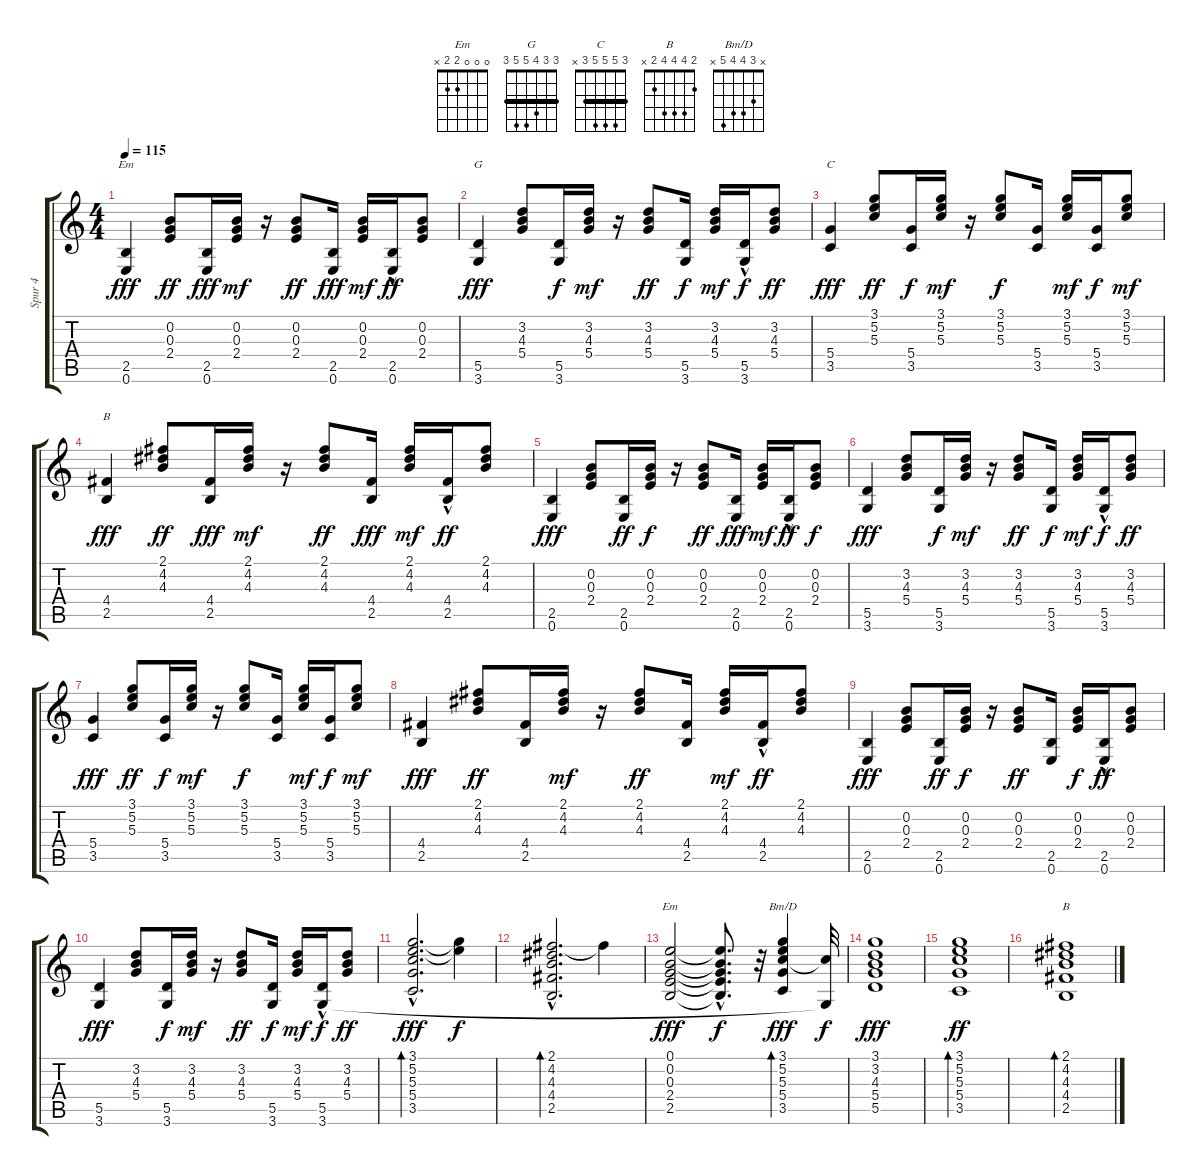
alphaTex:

\track ("Spur 4" "Spur 4") {instrument acousticguitarsteel}
\staff {score tabs}
\tuning (E4 B3 G3 D3 A2 E2) {hide}
\chord ("Em" 0 0 0 2 2 0)
\chord ("G" 3 3 4 5 5 3) {barre 3}
\chord ("C" 3 5 5 5 3 x) {barre 3}
\chord ("B" 2 4 4 4 2 x) {barre 2}
\chord ("Em" 0 0 0 2 2 x)
\chord ("Bm/D" x 3 4 4 5 x)
\chord ("B" 2 4 4 4 2 x)
\ts (4 4)
\tempo 115
\clef g2
\ks c
(2.5 0.6).4{ch "Em" dy fff} (0.2 0.3 2.4).8{dy ff} (2.5 0.6).16{dy fff} (0.2 0.3 2.4).16{dy mf} r.16 (0.2 0.3 2.4).8{dy ff} (2.5 0.6).16{dy fff} (0.2 0.3 2.4).16{dy mf} (2.5{hac} 0.6{hac}).16{dy ff} (0.2 0.3 2.4).8 |
(5.5 3.6).4{ch "G" dy fff} (3.2 4.3 5.4).8 (5.5 3.6).16{dy f} (3.2 4.3 5.4).16{dy mf} r.16 (3.2 4.3 5.4).8{dy ff} (5.5 3.6).16{dy f} (3.2 4.3 5.4).16{dy mf} (5.5 3.6{hac}).16{dy f} (3.2 4.3 5.4).8{dy ff} |
(5.4 3.5).4{ch "C" dy fff} (3.1 5.2 5.3).8{dy ff} (5.4 3.5).16{dy f} (3.1 5.2 5.3).16{dy mf} r.16 (3.1 5.2 5.3).8{dy f} (5.4 3.5).16 (3.1 5.2 5.3).16{dy mf} (5.4 3.5).16{dy f} (3.1 5.2 5.3).8{dy mf} |
(4.4 2.5).4{ch "B" dy fff} (2.1 4.2 4.3).8{dy ff} (4.4 2.5).16{dy fff} (2.1 4.2 4.3).16{dy mf} r.16 (2.1 4.2 4.3).8{dy ff} (4.4 2.5).16{dy fff} (2.1 4.2 4.3).16{dy mf} (4.4{hac} 2.5{hac}).16{dy ff} (2.1 4.2 4.3).8 |
(2.5 0.6).4{dy fff} (0.2 0.3 2.4).8 (2.5 0.6).16{dy ff} (0.2 0.3 2.4).16{dy f} r.16 (0.2 0.3 2.4).8{dy ff} (2.5 0.6).16{dy fff} (0.2 0.3 2.4).16{dy mf} (2.5{hac} 0.6{hac}).16{dy ff} (0.2 0.3 2.4).8{dy f} |
(5.5 3.6).4{dy fff} (3.2 4.3 5.4).8 (5.5 3.6).16{dy f} (3.2 4.3 5.4).16{dy mf} r.16 (3.2 4.3 5.4).8{dy ff} (5.5 3.6).16{dy f} (3.2 4.3 5.4).16{dy mf} (5.5 3.6{hac}).16{dy f} (3.2 4.3 5.4).8{dy ff} |
(5.4 3.5).4{dy fff} (3.1 5.2 5.3).8{dy ff} (5.4 3.5).16{dy f} (3.1 5.2 5.3).16{dy mf} r.16 (3.1 5.2 5.3).8{dy f} (5.4 3.5).16 (3.1 5.2 5.3).16{dy mf} (5.4 3.5).16{dy f} (3.1 5.2 5.3).8{dy mf} |
(4.4 2.5).4{dy fff} (2.1 4.2 4.3).8{dy ff} (4.4 2.5).16 (2.1 4.2 4.3).16{dy mf} r.16 (2.1 4.2 4.3).8{dy ff} (4.4 2.5).16 (2.1 4.2 4.3).16{dy mf} (4.4{hac} 2.5{hac}).16{dy ff} (2.1 4.2 4.3).8 |
(2.5 0.6).4{dy fff} (0.2 0.3 2.4).8 (2.5 0.6).16{dy ff} (0.2 0.3 2.4).16{dy f} r.16 (0.2 0.3 2.4).8{dy ff} (2.5 0.6).16 (0.2 0.3 2.4).16{dy f} (2.5{hac} 0.6{hac}).16{dy ff} (0.2 0.3 2.4).8 |
(5.5 3.6).4{dy fff} (3.2 4.3 5.4).8 (5.5 3.6).16{dy f} (3.2 4.3 5.4).16{dy mf} r.16 (3.2 4.3 5.4).8{dy ff} (5.5 3.6).16{dy f} (3.2 4.3 5.4).16{dy mf} (5.5 3.6{hac}).16{dy f} (3.2 4.3 5.4).8{dy ff} |
(3.1{hac} 5.2{hac} 5.3{hac} 5.4{hac} 3.5{hac}).2{d bd 120 dy fff} (3.1{t} 5.2{t}).4{dy f} |
(2.1{hac} 4.2{hac} 4.3{hac} 4.4{hac} 2.5{hac}).2{d bd 120} 2.1{t}.4 |
(0.1 0.2 0.3 2.4 2.5).2{ch "Em" dy fff volume 16 instrument acousticguitarsteel} (0.1{hac t} 0.2{hac t} 0.3{hac t} 2.4{hac t} 2.5{hac t}).8{d dy f} r.32 (3.1 5.2 5.3 5.4 3.5).4{bd 60 ch "Bm/D" dy fff} (5.3{t} 3.6{t}).32{dy f} |
(3.1 3.2 4.3 5.4 5.5).1{dy fff volume 16 instrument acousticguitarsteel} |
(3.1 5.2 5.3 5.4 3.5).1{bd 120 dy ff volume 16 instrument acousticguitarsteel} |
(2.1 4.2 4.3 4.4 2.5).1{bd 120 ch "B" volume 16 instrument acousticguitarsteel}
